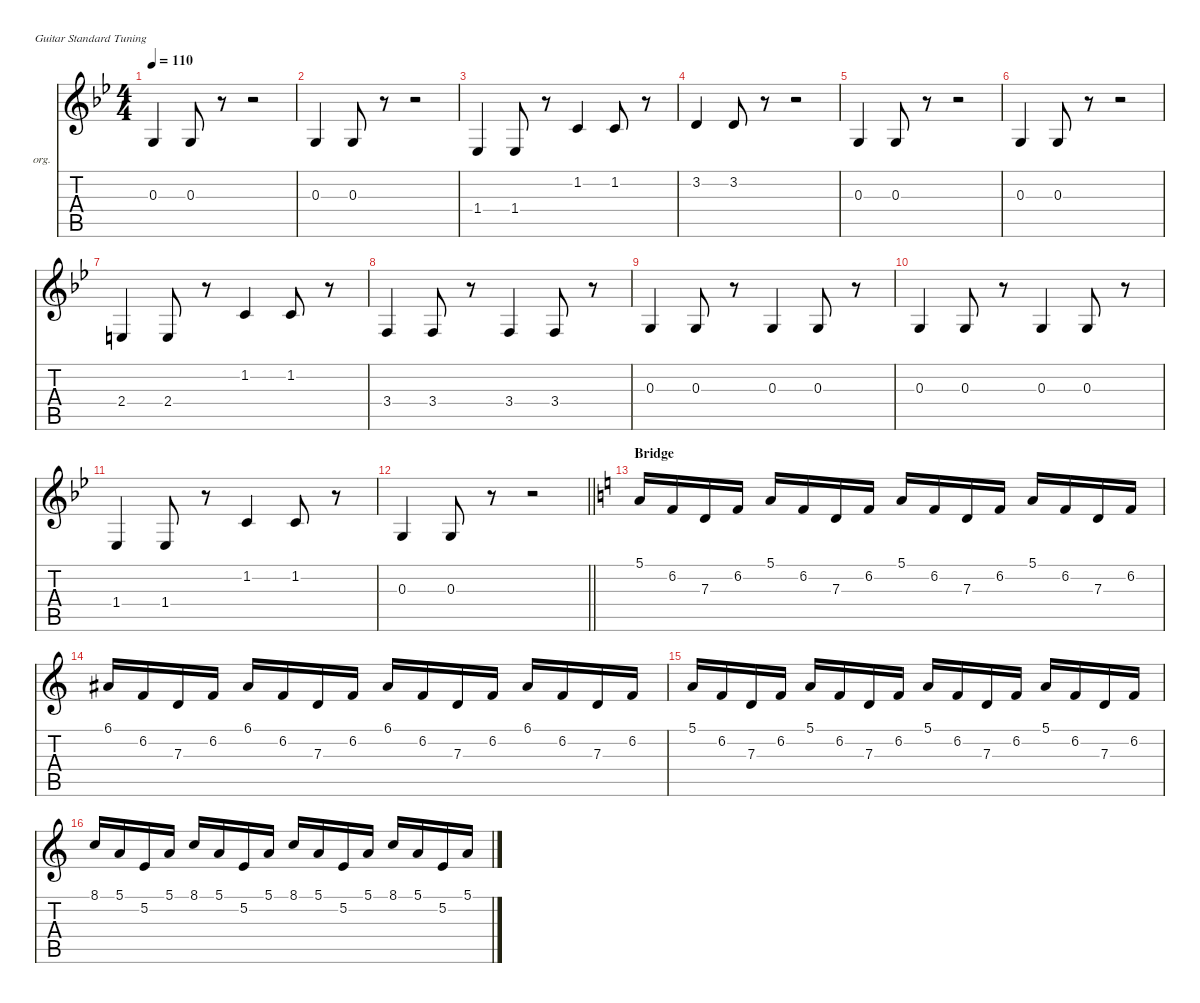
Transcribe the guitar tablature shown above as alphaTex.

\defaultSystemsLayout 4
\hideDynamics
\bracketExtendMode nobrackets
\firstSystemTrackNameOrientation horizontal
\otherSystemsTrackNameOrientation horizontal
\track ("Spor 5" "org.") {instrument drawbarorgan}
\staff {score tabs}
\tuning (E4 B3 G3 D3 A2 E2)
\ts (4 4)
\tempo 110
\clef g2
\ks bb
0.3{acc forcenatural}.4{dy f beam Up} 0.3{acc forcenatural}.8{beam Up} r.8{beam Up} r.2{beam Up} |
0.3{acc forcenatural}.4{beam Up} 0.3{acc forcenatural}.8{beam Up} r.8{beam Up} r.2{beam Up} |
1.4{acc b}.4{beam Up} 1.4{acc b}.8{beam Up} r.8{beam Up} 1.2{acc forcenatural}.4{beam Up} 1.2{acc forcenatural}.8{beam Up} r.8{beam Up} |
3.2{acc forcenatural}.4{beam Up} 3.2{acc forcenatural}.8{beam Up} r.8{beam Up} r.2{beam Up} |
0.3{acc forcenatural}.4{beam Up} 0.3{acc forcenatural}.8{beam Up} r.8{beam Up} r.2{beam Up} |
0.3{acc forcenatural}.4{beam Up} 0.3{acc forcenatural}.8{beam Up} r.8{beam Up} r.2{beam Up} |
2.4{acc forcenatural}.4{beam Up} 2.4{acc forcenatural}.8{beam Up} r.8{beam Up} 1.2{acc forcenatural}.4{beam Up} 1.2{acc forcenatural}.8{beam Up} r.8{beam Up} |
3.4{acc forcenatural}.4{beam Up} 3.4{acc forcenatural}.8{beam Up} r.8{beam Up} 3.4{acc forcenatural}.4{beam Up} 3.4{acc forcenatural}.8{beam Up} r.8{beam Up} |
0.3{acc forcenatural}.4{beam Up} 0.3{acc forcenatural}.8{beam Up} r.8{beam Up} 0.3{acc forcenatural}.4{beam Up} 0.3{acc forcenatural}.8{beam Up} r.8{beam Up} |
0.3{acc forcenatural}.4{beam Up} 0.3{acc forcenatural}.8{beam Up} r.8{beam Up} 0.3{acc forcenatural}.4{beam Up} 0.3{acc forcenatural}.8{beam Up} r.8{beam Up} |
1.4{acc b}.4{beam Up} 1.4{acc b}.8{beam Up} r.8{beam Up} 1.2{acc forcenatural}.4{beam Up} 1.2{acc forcenatural}.8{beam Up} r.8{beam Up} |
\barLineRight lightlight
0.3{acc forcenatural}.4{beam Up} 0.3{acc forcenatural}.8{beam Up} r.8{beam Up} r.2{beam Up} |
\section ("" "Bridge")
\ks c
5.1.16{dy fff beam Up} 6.2.16{beam Up} 7.3.16{beam Up} 6.2.16{beam Up} 5.1.16{beam Up} 6.2.16{beam Up} 7.3.16{beam Up} 6.2.16{beam Up} 5.1.16{beam Up} 6.2.16{beam Up} 7.3.16{beam Up} 6.2.16{beam Up} 5.1.16{beam Up} 6.2.16{beam Up} 7.3.16{beam Up} 6.2.16{beam Up} |
6.1{acc #}.16{beam Up} 6.2.16{beam Up} 7.3.16{beam Up} 6.2.16{beam Up} 6.1{acc #}.16{beam Up} 6.2.16{beam Up} 7.3.16{beam Up} 6.2.16{beam Up} 6.1{acc #}.16{beam Up} 6.2.16{beam Up} 7.3.16{beam Up} 6.2.16{beam Up} 6.1{acc #}.16{beam Up} 6.2.16{beam Up} 7.3.16{beam Up} 6.2.16{beam Up} |
5.1.16{beam Up} 6.2.16{beam Up} 7.3.16{beam Up} 6.2.16{beam Up} 5.1.16{beam Up} 6.2.16{beam Up} 7.3.16{beam Up} 6.2.16{beam Up} 5.1.16{beam Up} 6.2.16{beam Up} 7.3.16{beam Up} 6.2.16{beam Up} 5.1.16{beam Up} 6.2.16{beam Up} 7.3.16{beam Up} 6.2.16{beam Up} |
8.1.16{beam Up} 5.1.16{beam Up} 5.2.16{beam Up} 5.1.16{beam Up} 8.1.16{beam Up} 5.1.16{beam Up} 5.2.16{beam Up} 5.1.16{beam Up} 8.1.16{beam Up} 5.1.16{beam Up} 5.2.16{beam Up} 5.1.16{beam Up} 8.1.16{beam Up} 5.1.16{beam Up} 5.2.16{beam Up} 5.1.16{beam Up}
